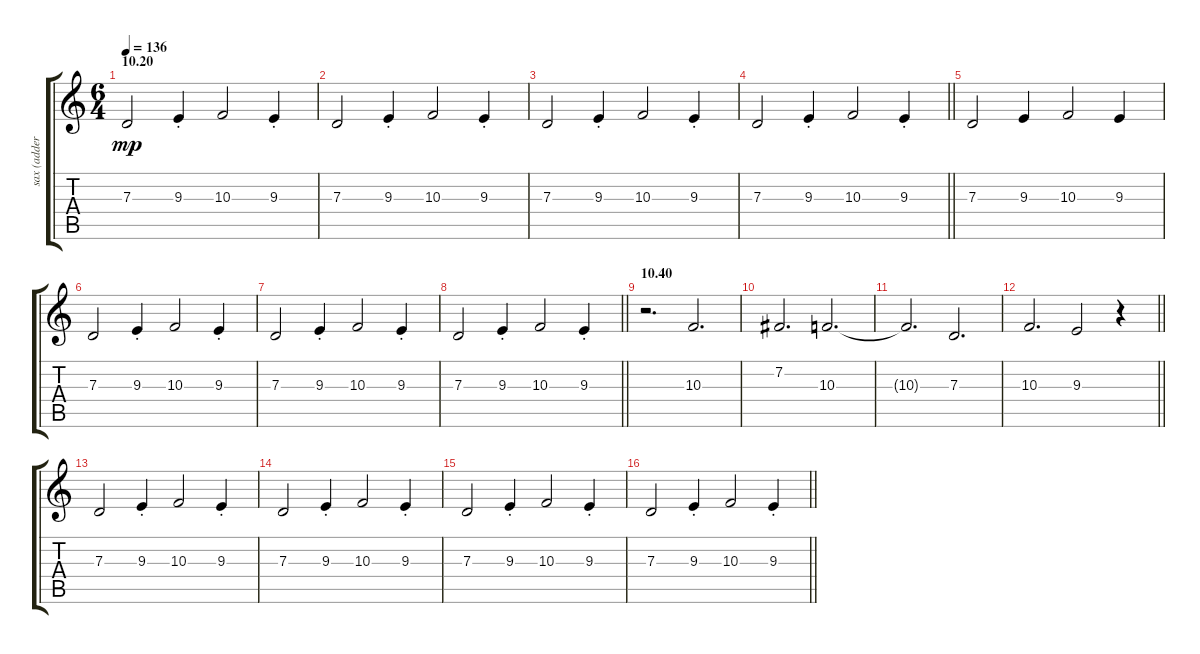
\track ("sax (adderley)" "sax (adder") {instrument altosax}
\staff {score tabs}
\tuning (E4 B3 G3 D3 A2 E2) {hide}
\ts (6 4)
\section ("" "10.20")
\tempo 136
\clef g2
\ks c
7.3.2{dy mp} 9.3{st}.4 10.3.2 9.3{st}.4 |
7.3.2 9.3{st}.4 10.3.2 9.3{st}.4 |
7.3.2 9.3{st}.4 10.3.2 9.3{st}.4 |
\barLineRight lightlight
7.3.2 9.3{st}.4 10.3.2 9.3{st}.4 |
7.3.2 9.3.4 10.3.2 9.3.4 |
7.3.2 9.3{st}.4 10.3.2 9.3{st}.4 |
7.3.2 9.3{st}.4 10.3.2 9.3{st}.4 |
\barLineRight lightlight
7.3.2 9.3{st}.4 10.3.2 9.3{st}.4 |
\section ("" "10.40")
r.2{d} 10.3.2{d} |
7.2.2{d} 10.3.2{d} |
10.3{t}.2{d} 7.3.2{d} |
\barLineRight lightlight
10.3.2{d} 9.3.2 r.4 |
7.3.2 9.3{st}.4 10.3.2 9.3{st}.4 |
7.3.2 9.3{st}.4 10.3.2 9.3{st}.4 |
7.3.2 9.3{st}.4 10.3.2 9.3{st}.4 |
\barLineRight lightlight
7.3.2 9.3{st}.4 10.3.2 9.3{st}.4
